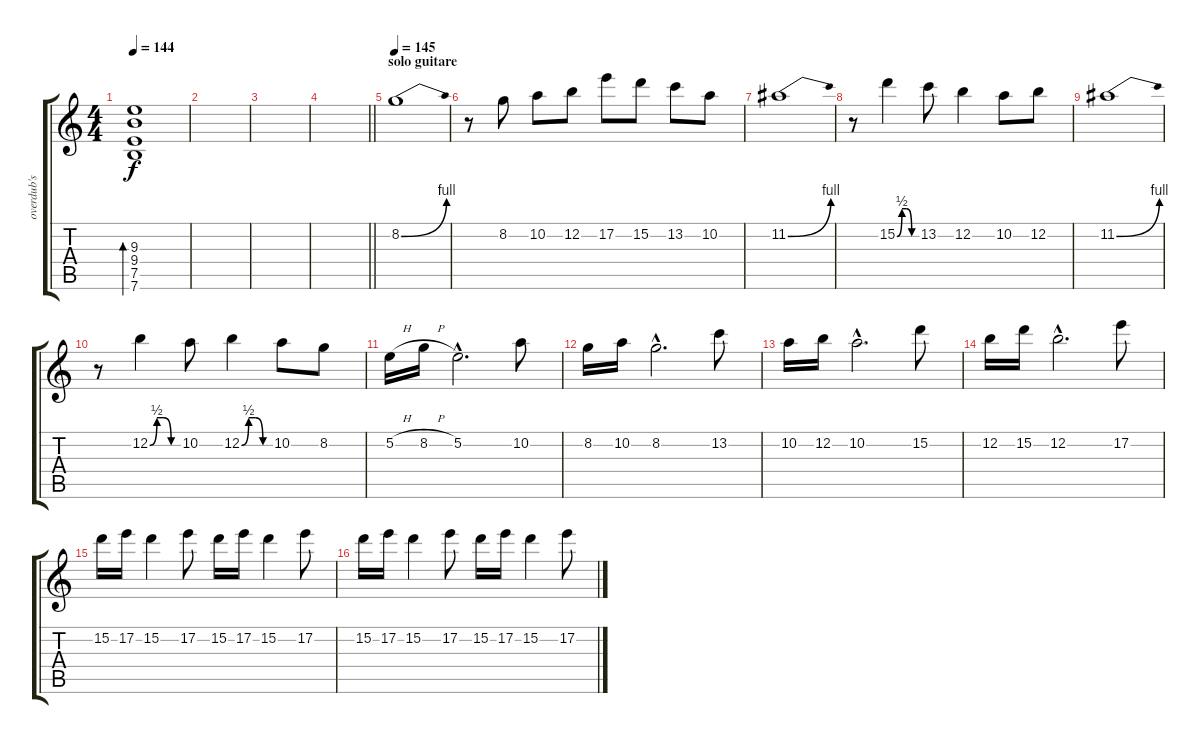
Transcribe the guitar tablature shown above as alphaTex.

\track ("overdub's guitare" "overdub's ") {instrument overdrivenguitar}
\staff {score tabs}
\tuning (E4 B3 G3 D3 A2 E2) {hide}
\ts (4 4)
\tempo 144
\clef g2
\ks c
(9.3 9.4 7.5 7.6).1{bd 240 dy f} |
|
|
\barLineRight lightlight
|
\section ("" "solo guitare")
\tempo 145
8.2{be (bend 0 0 60 4)}.1{volume 16} |
r.8 8.2.8 10.2.8 12.2.8 17.2.8 15.2.8 13.2.8 10.2.8 |
11.2{be (bend 0 0 60 4)}.1 |
r.8 15.2{be (custom 0 0 15 2 30 2 45 0 60 0)}.4 13.2.8 12.2.4 10.2.8 12.2.8 |
11.2{be (bend 0 0 60 4)}.1 |
r.8 12.2{be (custom 0 0 15 2 30 2 45 0 60 0)}.4 10.2.8 12.2{be (custom 0 0 15 2 30 2 45 0 60 0)}.4 10.2.8 8.2.8 |
5.2{h}.16 8.2{h}.16 5.2{hac}.2{d} 10.2.8 |
8.2.16 10.2.16 8.2{hac}.2{d} 13.2.8 |
10.2.16 12.2.16 10.2{hac}.2{d} 15.2.8 |
12.2.16 15.2.16 12.2{hac}.2{d} 17.2.8 |
15.2.16 17.2.16 15.2.4 17.2.8 15.2.16 17.2.16 15.2.4 17.2.8 |
15.2.16 17.2.16 15.2.4 17.2.8 15.2.16 17.2.16 15.2.4 17.2.8
